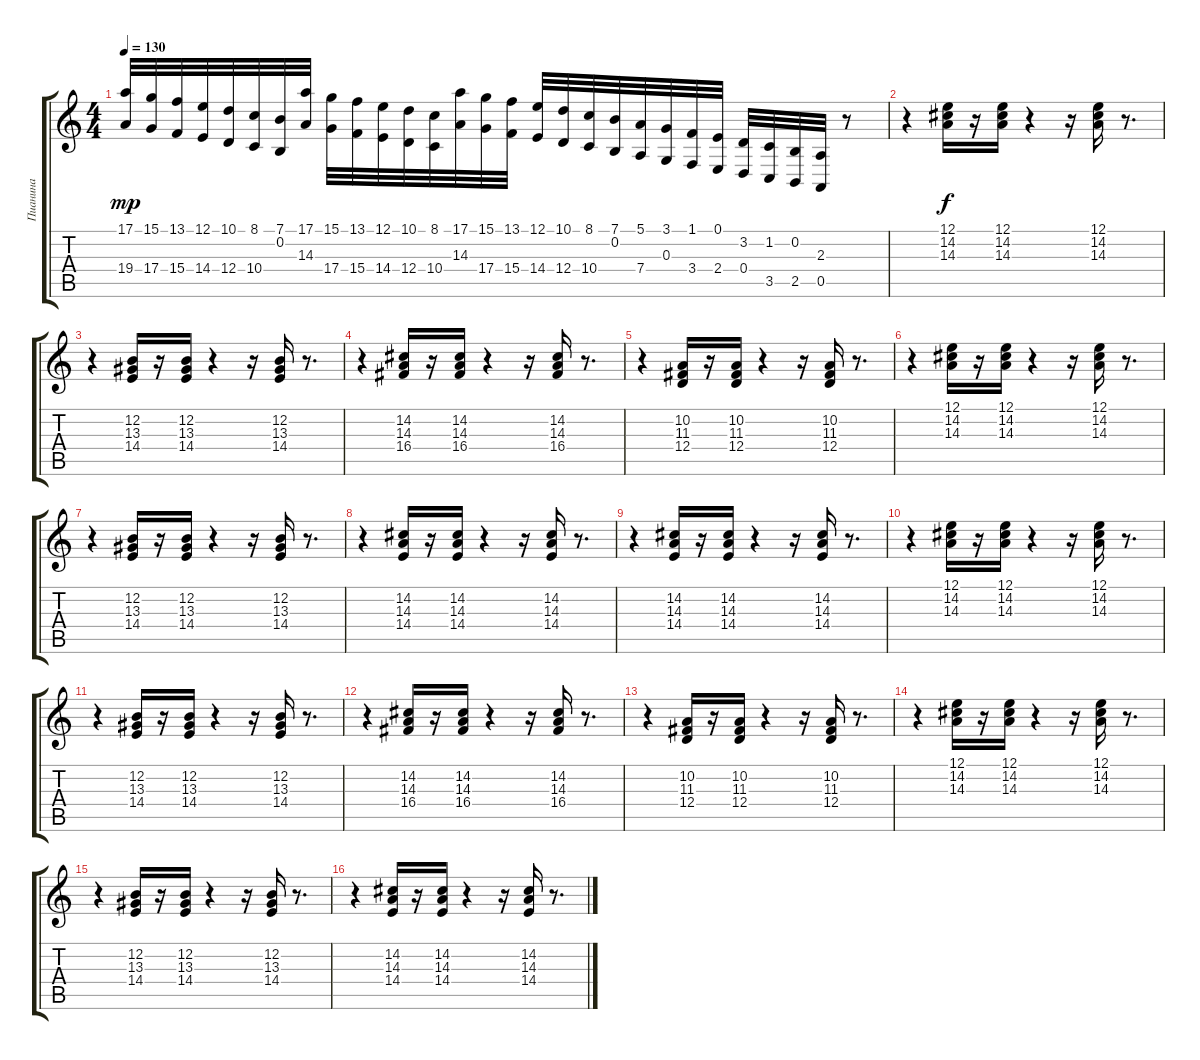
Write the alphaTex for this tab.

\track ("Пианина" "Пианина") {instrument brightacousticpiano}
\staff {score tabs}
\tuning (E4 B3 G3 D3 A2 E2) {hide}
\ts (4 4)
\tempo 130
\clef g2
\ks c
(17.1 19.4).32{dy mp} (15.1 17.4).32 (13.1 15.4).32 (12.1 14.4).32 (10.1 12.4).32 (8.1 10.4).32 (7.1 0.2).32 (17.1 14.3).32 (15.1 17.4).32 (13.1 15.4).32 (12.1 14.4).32 (10.1 12.4).32 (8.1 10.4).32 (17.1 14.3).32 (15.1 17.4).32 (13.1 15.4).32 (12.1 14.4).32 (10.1 12.4).32 (8.1 10.4).32 (7.1 0.2).32 (5.1 7.4).32 (3.1 0.3).32 (1.1 3.4).32 (0.1 2.4).32 (3.2 0.4).32 (1.2 3.5).32 (0.2 2.5).32 (2.3 0.5).32 r.8 |
r.4 (12.1 14.2 14.3).16{dy f} r.16 (12.1 14.2 14.3).16 r.4 r.16 (12.1 14.2 14.3).16 r.8{d} |
r.4 (12.2 13.3 14.4).16 r.16 (12.2 13.3 14.4).16 r.4 r.16 (12.2 13.3 14.4).16 r.8{d} |
r.4 (14.2 14.3 16.4).16 r.16 (14.2 14.3 16.4).16 r.4 r.16 (14.2 14.3 16.4).16 r.8{d} |
r.4 (10.2 11.3 12.4).16 r.16 (10.2 11.3 12.4).16 r.4 r.16 (10.2 11.3 12.4).16 r.8{d} |
r.4 (12.1 14.2 14.3).16 r.16 (12.1 14.2 14.3).16 r.4 r.16 (12.1 14.2 14.3).16 r.8{d} |
r.4 (12.2 13.3 14.4).16 r.16 (12.2 13.3 14.4).16 r.4 r.16 (12.2 13.3 14.4).16 r.8{d} |
r.4 (14.2 14.3 14.4).16 r.16 (14.2 14.3 14.4).16 r.4 r.16 (14.2 14.3 14.4).16 r.8{d} |
r.4 (14.2 14.3 14.4).16 r.16 (14.2 14.3 14.4).16 r.4 r.16 (14.2 14.3 14.4).16 r.8{d} |
r.4 (12.1 14.2 14.3).16 r.16 (12.1 14.2 14.3).16 r.4 r.16 (12.1 14.2 14.3).16 r.8{d} |
r.4 (12.2 13.3 14.4).16 r.16 (12.2 13.3 14.4).16 r.4 r.16 (12.2 13.3 14.4).16 r.8{d} |
r.4 (14.2 14.3 16.4).16 r.16 (14.2 14.3 16.4).16 r.4 r.16 (14.2 14.3 16.4).16 r.8{d} |
r.4 (10.2 11.3 12.4).16 r.16 (10.2 11.3 12.4).16 r.4 r.16 (10.2 11.3 12.4).16 r.8{d} |
r.4 (12.1 14.2 14.3).16 r.16 (12.1 14.2 14.3).16 r.4 r.16 (12.1 14.2 14.3).16 r.8{d} |
r.4 (12.2 13.3 14.4).16 r.16 (12.2 13.3 14.4).16 r.4 r.16 (12.2 13.3 14.4).16 r.8{d} |
r.4 (14.2 14.3 14.4).16 r.16 (14.2 14.3 14.4).16 r.4 r.16 (14.2 14.3 14.4).16 r.8{d}
